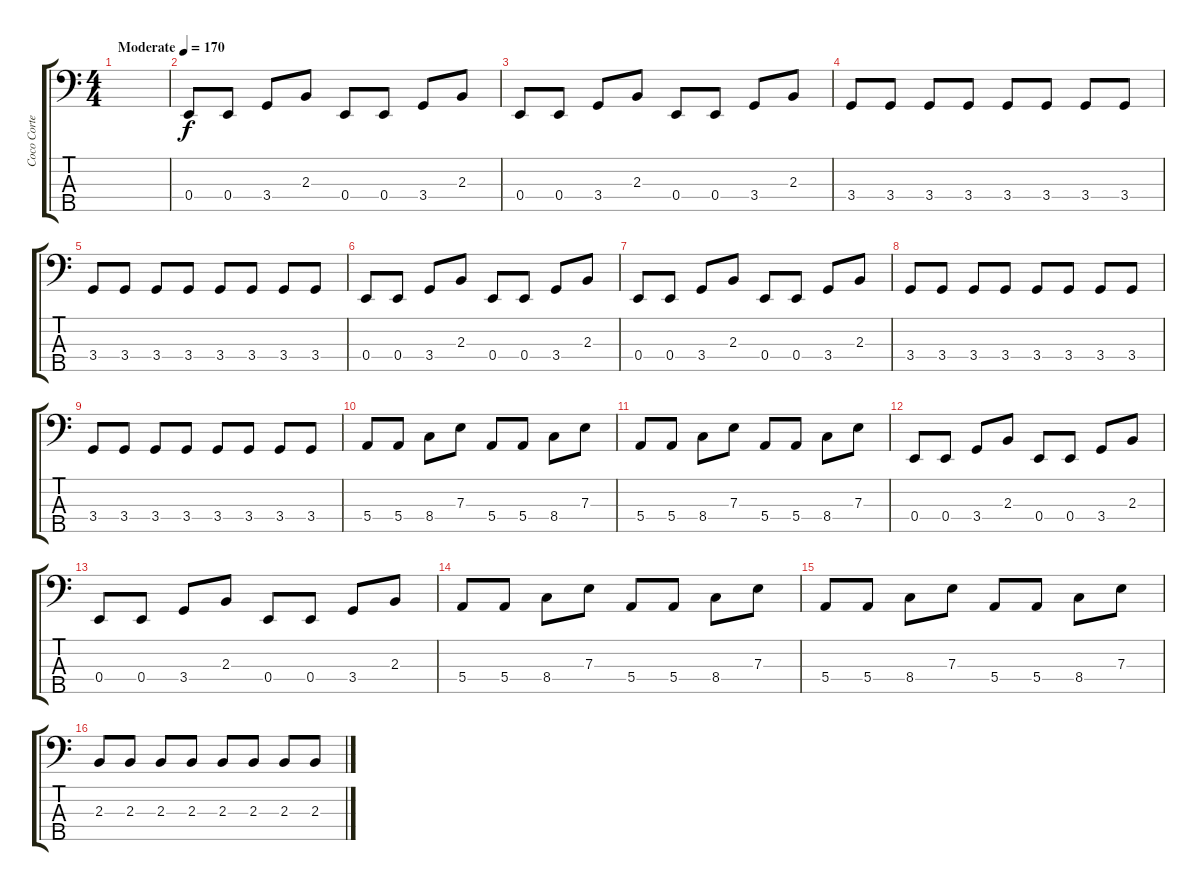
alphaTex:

\track ("Coco Cortez" "Coco Corte") {instrument electricbassfinger}
\staff {score tabs}
\tuning (G2 D2 A1 E1 B0) {hide}
\ts (4 4)
\tempo (170 "Moderate")
\clef f4
\ks c
|
0.4.8 0.4.8 3.4.8 2.3.8 0.4.8 0.4.8 3.4.8 2.3.8 |
0.4.8 0.4.8 3.4.8 2.3.8 0.4.8 0.4.8 3.4.8 2.3.8 |
3.4.8 3.4.8 3.4.8 3.4.8 3.4.8 3.4.8 3.4.8 3.4.8 |
3.4.8 3.4.8 3.4.8 3.4.8 3.4.8 3.4.8 3.4.8 3.4.8 |
0.4.8 0.4.8 3.4.8 2.3.8 0.4.8 0.4.8 3.4.8 2.3.8 |
0.4.8 0.4.8 3.4.8 2.3.8 0.4.8 0.4.8 3.4.8 2.3.8 |
3.4.8 3.4.8 3.4.8 3.4.8 3.4.8 3.4.8 3.4.8 3.4.8 |
3.4.8 3.4.8 3.4.8 3.4.8 3.4.8 3.4.8 3.4.8 3.4.8 |
5.4.8 5.4.8 8.4.8 7.3.8 5.4.8 5.4.8 8.4.8 7.3.8 |
5.4.8 5.4.8 8.4.8 7.3.8 5.4.8 5.4.8 8.4.8 7.3.8 |
0.4.8 0.4.8 3.4.8 2.3.8 0.4.8 0.4.8 3.4.8 2.3.8 |
0.4.8 0.4.8 3.4.8 2.3.8 0.4.8 0.4.8 3.4.8 2.3.8 |
5.4.8 5.4.8 8.4.8 7.3.8 5.4.8 5.4.8 8.4.8 7.3.8 |
5.4.8 5.4.8 8.4.8 7.3.8 5.4.8 5.4.8 8.4.8 7.3.8 |
2.3.8 2.3.8 2.3.8 2.3.8 2.3.8 2.3.8 2.3.8 2.3.8
